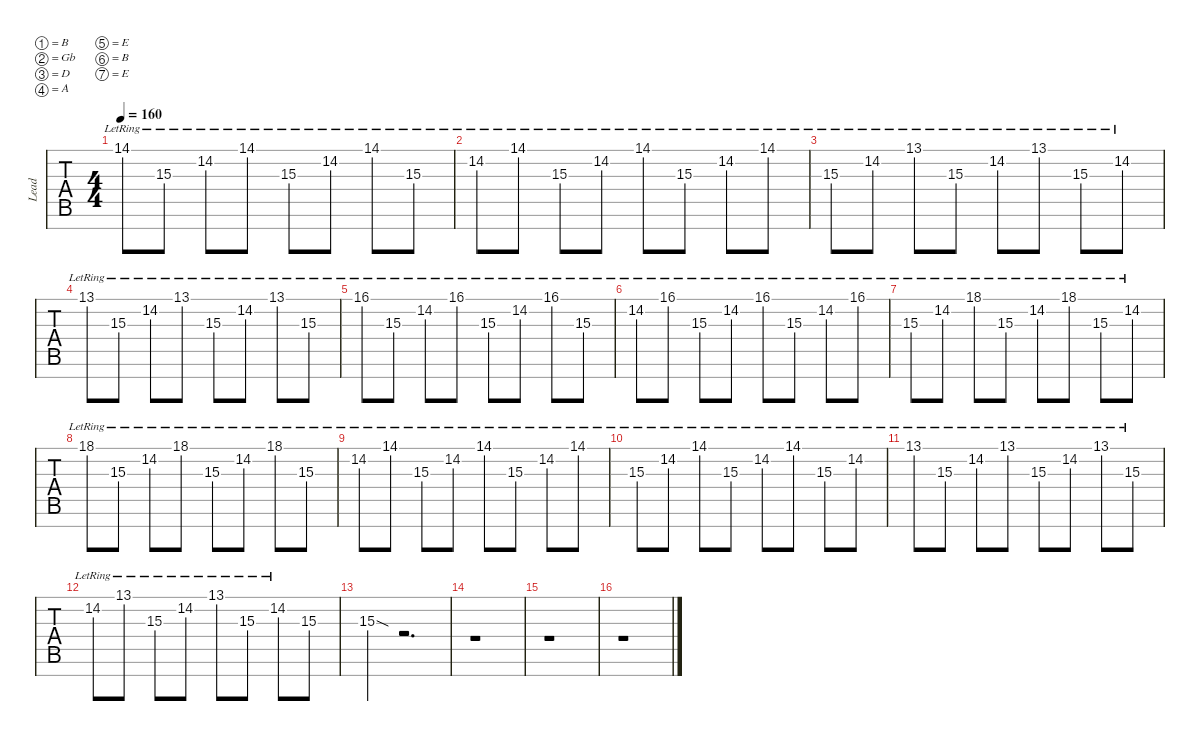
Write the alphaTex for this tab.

\defaultSystemsLayout 4
\hideDynamics
\bracketExtendMode groupsimilarinstruments
\multiBarRest
\otherSystemsTrackNameOrientation horizontal
\track ("Lead" "Lead") {instrument distortionguitar}
\staff {tabs}
\tuning (B3 Gb3 D3 A2 E2 B1 E1)
\ts (4 4)
\tempo 160
\clef g2
\ks c
14.1{lr acc #}.8{dy mf} 15.3{lr}.8 14.2{lr acc #}.8 14.1{lr acc #}.8 15.3{lr}.8 14.2{lr acc #}.8 14.1{lr acc #}.8 15.3{lr}.8 |
14.2{lr acc #}.8 14.1{lr acc #}.8 15.3{lr}.8 14.2{lr acc #}.8 14.1{lr acc #}.8 15.3{lr}.8 14.2{lr acc #}.8 14.1{lr acc #}.8 |
15.3{lr}.8 14.2{lr acc #}.8 13.1{lr}.8 15.3{lr}.8 14.2{lr acc #}.8 13.1{lr}.8 15.3{lr}.8 14.2{lr acc #}.8 |
13.1{lr}.8 15.3{lr}.8 14.2{lr acc #}.8 13.1{lr}.8 15.3{lr}.8 14.2{lr acc #}.8 13.1{lr}.8 15.3{lr}.8 |
16.1{lr acc #}.8 15.3{lr}.8 14.2{lr acc #}.8 16.1{lr acc #}.8 15.3{lr}.8 14.2{lr acc #}.8 16.1{lr acc #}.8 15.3{lr}.8 |
14.2{lr acc #}.8 16.1{lr acc #}.8 15.3{lr}.8 14.2{lr acc #}.8 16.1{lr acc #}.8 15.3{lr}.8 14.2{lr acc #}.8 16.1{lr acc #}.8 |
15.3{lr}.8 14.2{lr acc #}.8 18.1{lr}.8 15.3{lr}.8 14.2{lr acc #}.8 18.1{lr}.8 15.3{lr}.8 14.2{lr acc #}.8 |
18.1{lr}.8 15.3{lr}.8 14.2{lr acc #}.8 18.1{lr}.8 15.3{lr}.8 14.2{lr acc #}.8 18.1{lr}.8 15.3{lr}.8 |
14.2{lr acc #}.8 14.1{lr acc #}.8 15.3{lr}.8 14.2{lr acc #}.8 14.1{lr acc #}.8 15.3{lr}.8 14.2{lr acc #}.8 14.1{lr acc #}.8 |
15.3{lr}.8 14.2{lr acc #}.8 14.1{lr acc #}.8 15.3{lr}.8 14.2{lr acc #}.8 14.1{lr acc #}.8 15.3{lr}.8 14.2{lr acc #}.8 |
13.1{lr}.8 15.3{lr}.8 14.2{lr acc #}.8 13.1{lr}.8 15.3{lr}.8 14.2{lr acc #}.8 13.1{lr}.8 15.3{lr}.8 |
14.2{lr acc #}.8 13.1{lr}.8 15.3{lr}.8 14.2{lr acc #}.8 13.1{lr}.8 15.3{lr}.8 14.2{lr acc #}.8 15.3.8 |
15.3{sod}.4 r.2{d} |
r.1 |
r.1 |
r.1
